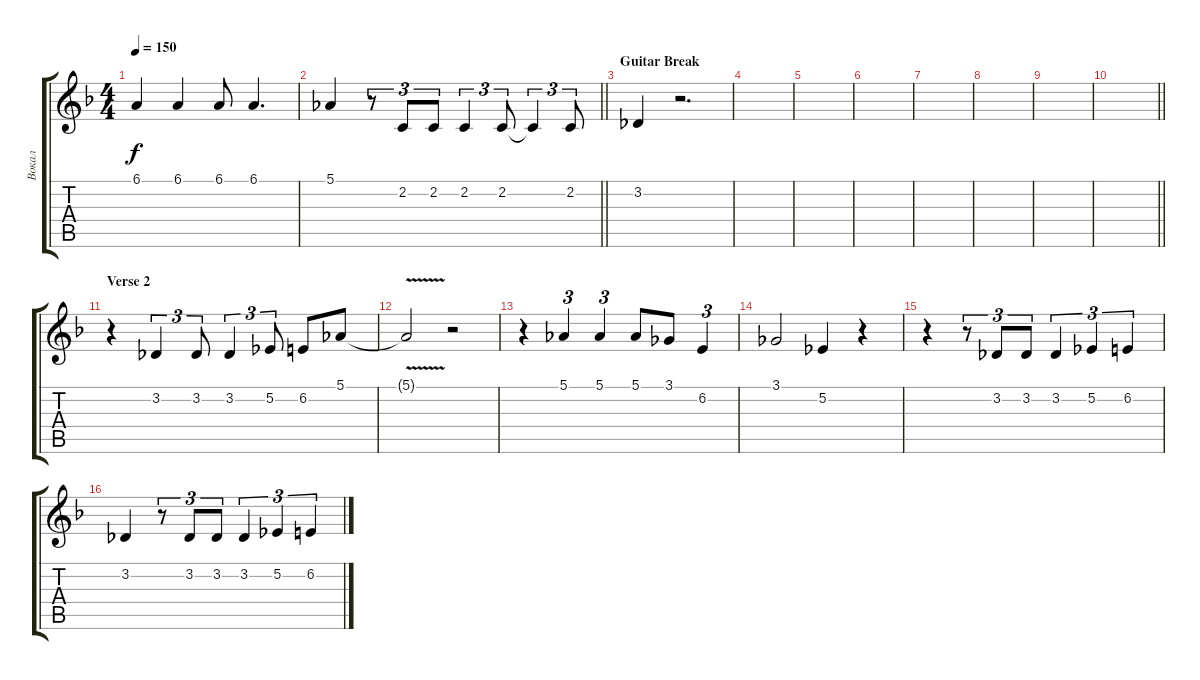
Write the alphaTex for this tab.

\track ("Вокал" "Вокал") {instrument trumpet}
\staff {score tabs}
\tuning (Eb4 Bb3 Gb3 Db3 Ab2 Eb2) {hide}
\ts (4 4)
\tempo 150
\clef g2
\ks dminor
6.1.4{dy f} 6.1.4 6.1.8 6.1.4{d} |
\barLineRight lightlight
5.1.4 r.8{tu (3 2)} 2.2.8{tu (3 2)} 2.2.8{tu (3 2)} 2.2.4{tu (3 2)} 2.2.8{tu (3 2)} 2.2{t}.4{tu (3 2)} 2.2.8{tu (3 2)} |
\section ("" "Guitar Break")
3.2.4 r.2{d} |
|
|
|
|
|
|
\barLineRight lightlight
|
\section ("" "Verse 2")
r.4 3.2.4{tu (3 2)} 3.2.8{tu (3 2)} 3.2.4{tu (3 2)} 5.2.8{tu (3 2)} 6.2.8 5.1.8 |
5.1{v t}.2 r.2 |
r.4 5.1.4{tu (3 2)} 5.1.4{tu (3 2)} 5.1.8 3.1.8 6.2.4{tu (3 2)} |
3.1.2 5.2.4 r.4 |
r.4 r.8{tu (3 2)} 3.2.8{tu (3 2)} 3.2.8{tu (3 2)} 3.2.4{tu (3 2)} 5.2.4{tu (3 2)} 6.2.4{tu (3 2)} |
3.2.4 r.8{tu (3 2)} 3.2.8{tu (3 2)} 3.2.8{tu (3 2)} 3.2.4{tu (3 2)} 5.2.4{tu (3 2)} 6.2.4{tu (3 2)}
